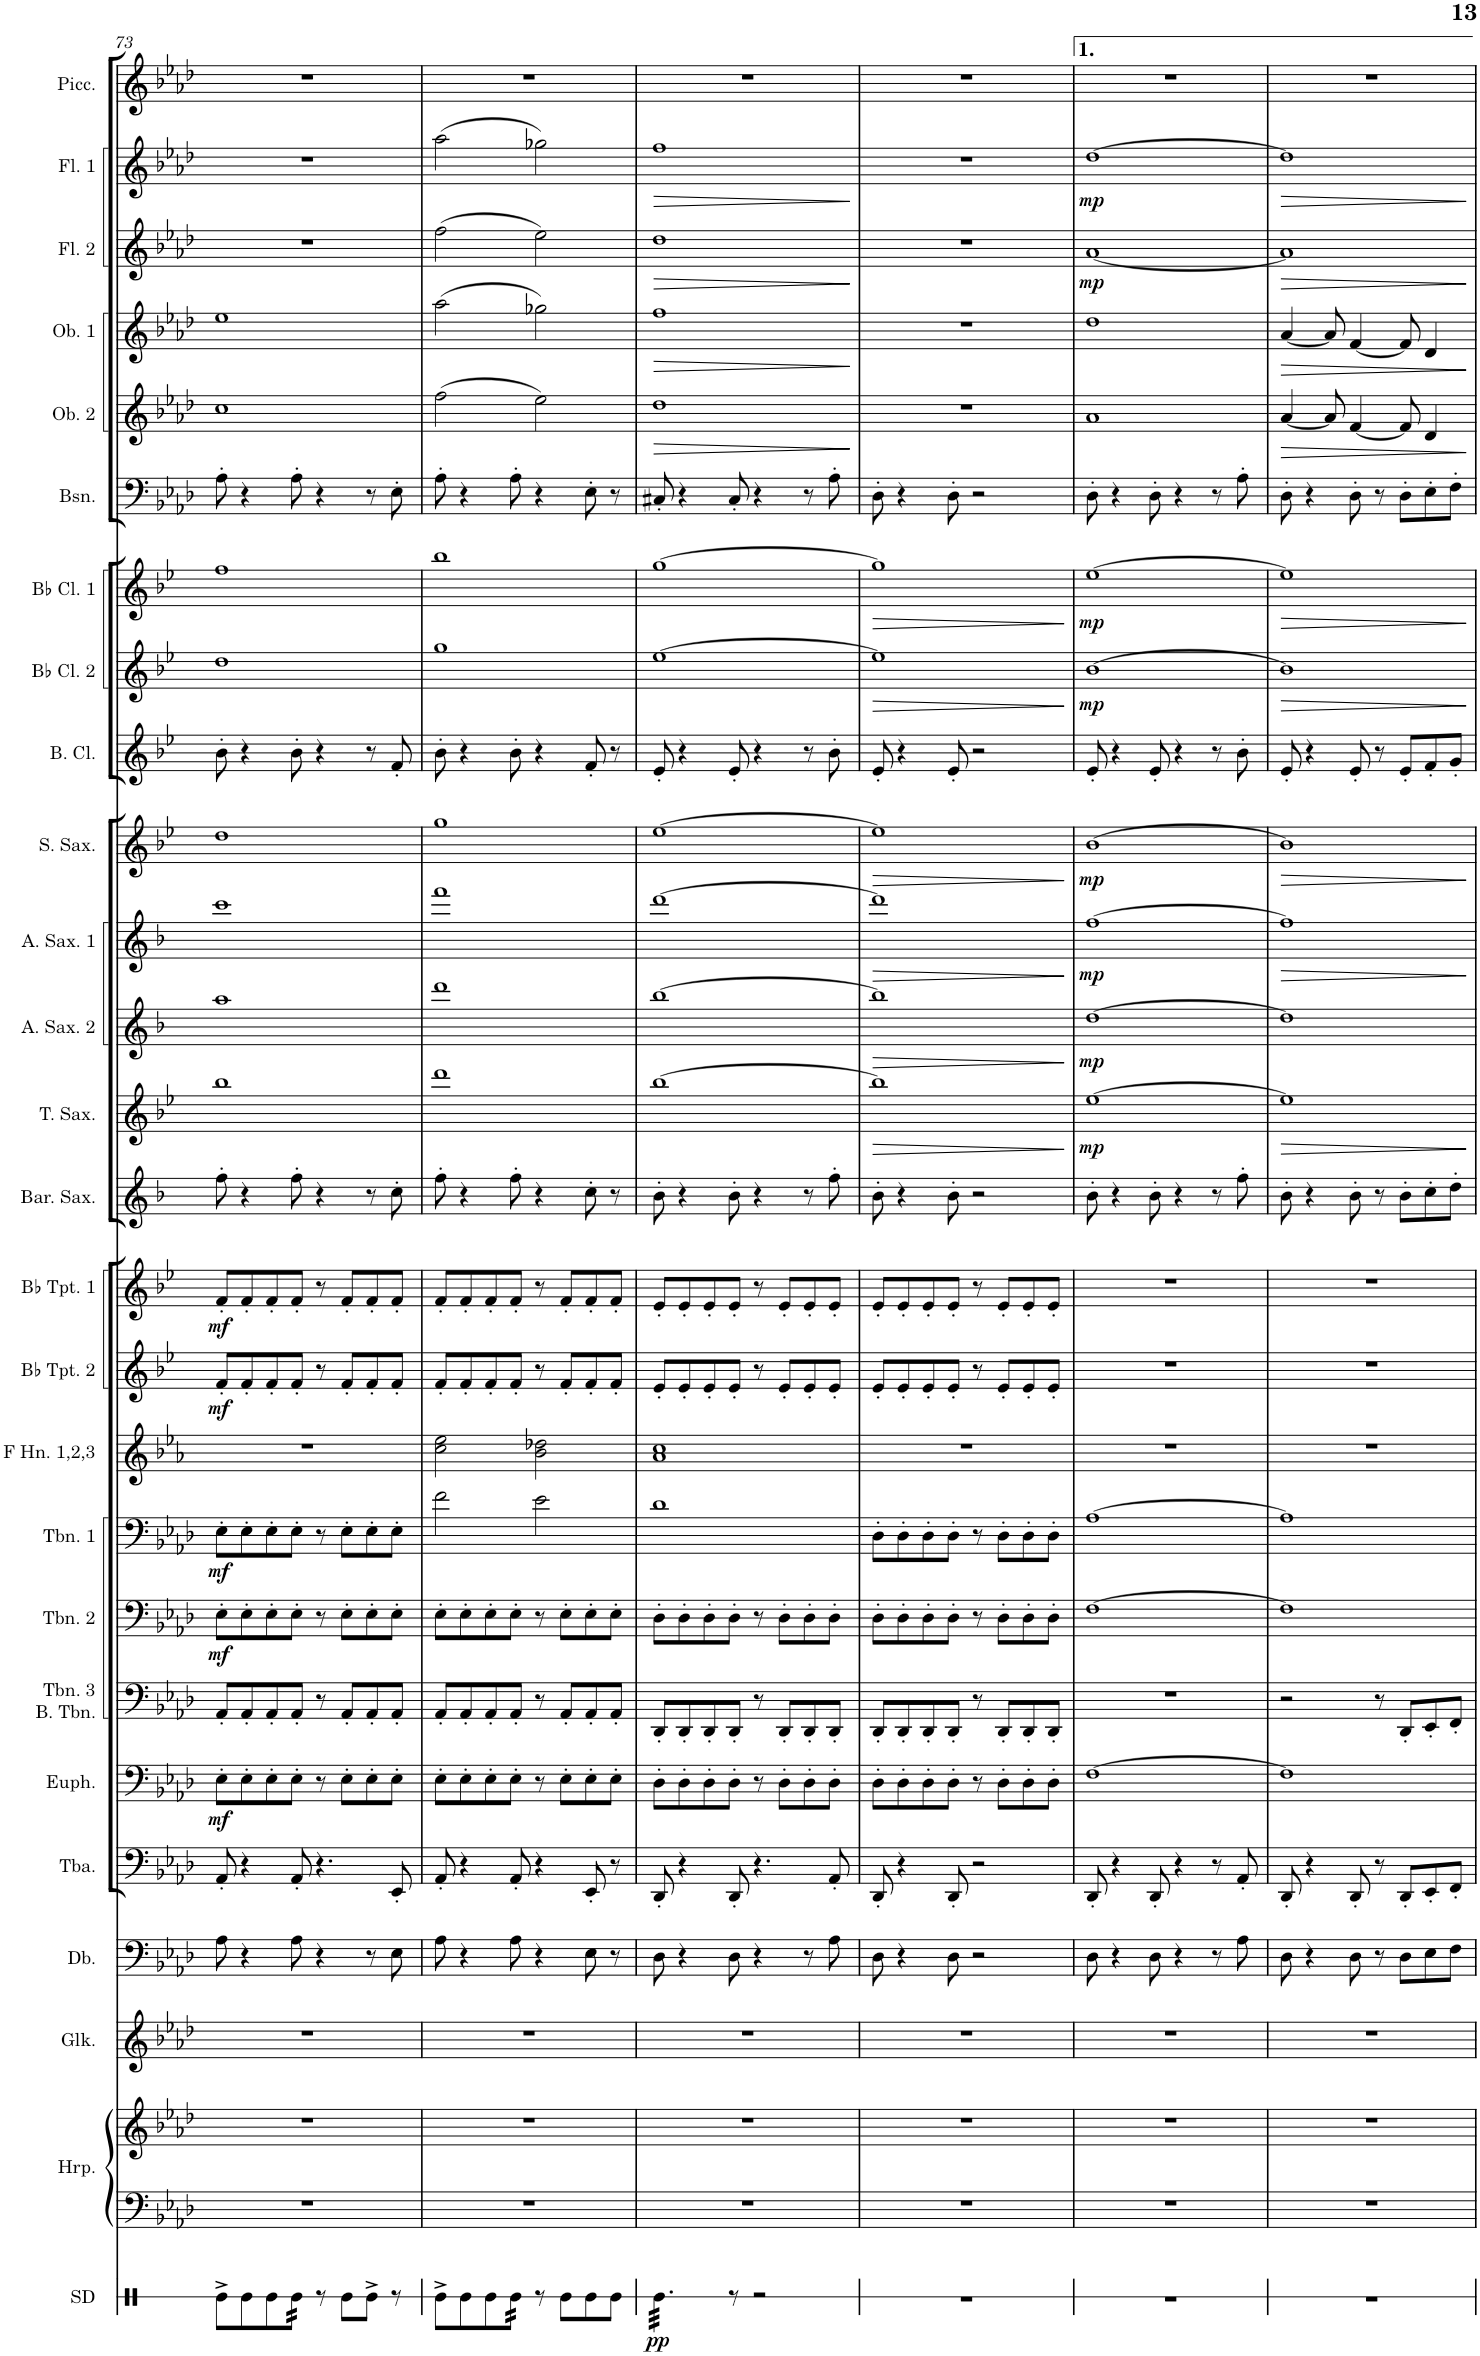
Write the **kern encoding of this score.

**kern	**dynam	**kern	**kern	**kern	**kern	**kern	**kern	**dynam	**kern	**kern	**dynam	**kern	**dynam	**kern	**kern	**dynam	**kern	**dynam	**kern	**kern	**dynam	**kern	**dynam	**kern	**dynam	**kern	**dynam	**kern	**kern	**dynam	**kern	**dynam	**kern	**kern	**dynam	**kern	**dynam	**kern	**dynam	**kern	**dynam	**kern
*part26	*part26	*part25	*part25	*part24	*part23	*part22	*part21	*part21	*part20	*part19	*part19	*part18	*part18	*part17	*part16	*part16	*part15	*part15	*part14	*part13	*part13	*part12	*part12	*part11	*part11	*part10	*part10	*part9	*part8	*part8	*part7	*part7	*part6	*part5	*part5	*part4	*part4	*part3	*part3	*part2	*part2	*part1
*staff27	*staff27	*staff26	*staff25	*staff24	*staff23	*staff22	*staff21	*staff21	*staff20	*staff19	*staff19	*staff18	*staff18	*staff17	*staff16	*staff16	*staff15	*staff15	*staff14	*staff13	*staff13	*staff12	*staff12	*staff11	*staff11	*staff10	*staff10	*staff9	*staff8	*staff8	*staff7	*staff7	*staff6	*staff5	*staff5	*staff4	*staff4	*staff3	*staff3	*staff2	*staff2	*staff1
*I"Snare Drum	*	*I"Harp	*	*I"Glockenspiel	*I"Double Bass	*I"Tuba	*I"Euphonium	*	*I"Trombone 3 &amp; Bass Trombone	*I"Trombone 2	*	*I"Trombone 1	*	*I"F Horn 1,2,3	*I"Bb Trumpet 2	*	*I"Bb Trumpet 1	*	*I"Baritone Saxophone	*I"Tenor Saxophone	*	*I"Alto Saxophone 2	*	*I"Alto Saxophone 1	*	*I"Soprano Saxophone	*	*I"Bass Clarinet	*I"Bb Clarinet 2	*	*I"Bb Clarinet 1	*	*I"Bassoon	*I"Oboe 2	*	*I"Oboe 1	*	*I"Flute 2	*	*I"Flute 1	*	*I"Piccolo
*I'SD	*	*I'Hrp.	*	*I'Glk.	*I'Db.	*I'Tba.	*I'Euph.	*	*I'Tbn. 3 B. Tbn.	*I'Tbn. 2	*	*I'Tbn. 1	*	*I'F Hn. 1,2,3	*I'Bb Tpt. 2	*	*I'Bb Tpt. 1	*	*I'Bar. Sax.	*I'T. Sax.	*	*I'A. Sax. 2	*	*I'A. Sax. 1	*	*I'S. Sax.	*	*I'B. Cl.	*I'Bb Cl. 2	*	*I'Bb Cl. 1	*	*I'Bsn.	*I'Ob. 2	*	*I'Ob. 1	*	*I'Fl. 2	*	*I'Fl. 1	*	*I'Picc.
!!LO:PB:g=z
*clefX	*	*clefF4	*clefG2	*clefG2	*clefF4	*clefF4	*clefF4	*	*clefF4	*clefF4	*	*clefF4	*	*clefG2	*clefG2	*	*clefG2	*	*clefG2	*clefG2	*	*clefG2	*	*clefG2	*	*clefG2	*	*clefG2	*clefG2	*	*clefG2	*	*clefF4	*clefG2	*	*clefG2	*	*clefG2	*	*clefG2	*	*clefG2
*	*	*	*	*Trd-14c-24	*Trd7c12	*	*	*	*	*	*	*	*	*Trd4c7	*Trd1c2	*	*Trd1c2	*	*Trd12c21	*Trd8c14	*	*Trd5c9	*	*Trd5c9	*	*Trd1c2	*	*Trd8c14	*Trd1c2	*	*Trd1c2	*	*	*	*	*	*	*	*	*	*	*Trd-7c-12
*k[]	*	*k[b-e-a-d-]	*k[b-e-a-d-]	*k[b-e-a-d-]	*k[b-e-a-d-]	*k[b-e-a-d-]	*k[b-e-a-d-]	*	*k[b-e-a-d-]	*k[b-e-a-d-]	*	*k[b-e-a-d-]	*	*k[b-e-a-]	*k[b-e-]	*	*k[b-e-]	*	*k[b-]	*k[b-e-]	*	*k[b-]	*	*k[b-]	*	*k[b-e-]	*	*k[b-e-]	*k[b-e-]	*	*k[b-e-]	*	*k[b-e-a-d-]	*k[b-e-a-d-]	*	*k[b-e-a-d-]	*	*k[b-e-a-d-]	*	*k[b-e-a-d-]	*	*k[b-e-a-d-]
*M4/4	*	*M4/4	*M4/4	*M4/4	*M4/4	*M4/4	*M4/4	*	*M4/4	*M4/4	*	*M4/4	*	*M4/4	*M4/4	*	*M4/4	*	*M4/4	*M4/4	*	*M4/4	*	*M4/4	*	*M4/4	*	*M4/4	*M4/4	*	*M4/4	*	*M4/4	*M4/4	*	*M4/4	*	*M4/4	*	*M4/4	*	*M4/4
=73	=73	=73	=73	=73	=73	=73	=73	=73	=73	=73	=73	=73	=73	=73	=73	=73	=73	=73	=73	=73	=73	=73	=73	=73	=73	=73	=73	=73	=73	=73	=73	=73	=73	=73	=73	=73	=73	=73	=73	=73	=73	=73
!	!	!	!	!	!	!	!	!LO:DY:b	!	!	!LO:DY:b	!	!LO:DY:b	!	!	!LO:DY:b	!	!LO:DY:b	!	!	!	!	!	!	!	!	!	!	!	!	!	!	!	!	!	!	!	!	!	!	!	!
8Re^\L	.	1r	1r	1r	8A-\	8AA-'/	8E-'\L	mf	8AA-'/L	8E-'\L	mf	8E-'\L	mf	1r	8f'/L	mf	8f'/L	mf	8ff'\	1bb-	.	1aa	.	1ccc	.	1dd	.	8b-'\	1dd	.	1ff	.	8A-'\	1cc	.	1ee-	.	1r	.	1r	.	1r
8Re\	.	.	.	.	4r	4r	8E-'\	.	8AA-'/	8E-'\	.	8E-'\	.	.	8f'/	.	8f'/	.	4r	.	.	.	.	.	.	.	.	4r	.	.	.	.	4r	.	.	.	.	.	.	.	.	.
8Re\	.	.	.	.	.	.	8E-'\	.	8AA-'/	8E-'\	.	8E-'\	.	.	8f'/	.	8f'/	.	.	.	.	.	.	.	.	.	.	.	.	.	.	.	.	.	.	.	.	.	.	.	.	.
*tremolo	*	*	*	*	*	*	*	*	*	*	*	*	*	*	*	*	*	*	*	*	*	*	*	*	*	*	*	*	*	*	*	*	*	*	*	*	*	*	*	*	*	*
32Re\	.	.	.	.	8A-\	8AA-'/	8E-'\J	.	8AA-'/J	8E-'\J	.	8E-'\J	.	.	8f'/J	.	8f'/J	.	8ff'\	.	.	.	.	.	.	.	.	8b-'\	.	.	.	.	8A-'\	.	.	.	.	.	.	.	.	.
32Re\	.	.	.	.	.	.	.	.	.	.	.	.	.	.	.	.	.	.	.	.	.	.	.	.	.	.	.	.	.	.	.	.	.	.	.	.	.	.	.	.	.	.
32Re\	.	.	.	.	.	.	.	.	.	.	.	.	.	.	.	.	.	.	.	.	.	.	.	.	.	.	.	.	.	.	.	.	.	.	.	.	.	.	.	.	.	.
32Re\JJJ	.	.	.	.	.	.	.	.	.	.	.	.	.	.	.	.	.	.	.	.	.	.	.	.	.	.	.	.	.	.	.	.	.	.	.	.	.	.	.	.	.	.
*Xtremolo	*	*	*	*	*	*	*	*	*	*	*	*	*	*	*	*	*	*	*	*	*	*	*	*	*	*	*	*	*	*	*	*	*	*	*	*	*	*	*	*	*	*
8r	.	.	.	.	4r	4.r	8r	.	8r	8r	.	8r	.	.	8r	.	8r	.	4r	.	.	.	.	.	.	.	.	4r	.	.	.	.	4r	.	.	.	.	.	.	.	.	.
8Re\L	.	.	.	.	.	.	8E-'\L	.	8AA-'/L	8E-'\L	.	8E-'\L	.	.	8f'/L	.	8f'/L	.	.	.	.	.	.	.	.	.	.	.	.	.	.	.	.	.	.	.	.	.	.	.	.	.
8Re^\J	.	.	.	.	8r	.	8E-'\	.	8AA-'/	8E-'\	.	8E-'\	.	.	8f'/	.	8f'/	.	8r	.	.	.	.	.	.	.	.	8r	.	.	.	.	8r	.	.	.	.	.	.	.	.	.
8r	.	.	.	.	8E-\	8EE-'/	8E-'\J	.	8AA-'/J	8E-'\J	.	8E-'\J	.	.	8f'/J	.	8f'/J	.	8cc'\	.	.	.	.	.	.	.	.	8f'/	.	.	.	.	8E-'\	.	.	.	.	.	.	.	.	.
=74	=74	=74	=74	=74	=74	=74	=74	=74	=74	=74	=74	=74	=74	=74	=74	=74	=74	=74	=74	=74	=74	=74	=74	=74	=74	=74	=74	=74	=74	=74	=74	=74	=74	=74	=74	=74	=74	=74	=74	=74	=74	=74
8Re^\L	.	1r	1r	1r	8A-\	8AA-'/	8E-'\L	.	8AA-'/L	8E-'\L	.	2f\	.	2cc\ 2ee-\	8f'/L	.	8f'/L	.	8ff'\	1ddd	.	1ddd	.	1fff	.	1gg	.	8b-'\	1gg	.	1bb-	.	8A-'\	(2ff\	.	(2aa-\	.	(2ff\	.	(2aa-\	.	1r
8Re\	.	.	.	.	4r	4r	8E-'\	.	8AA-'/	8E-'\	.	.	.	.	8f'/	.	8f'/	.	4r	.	.	.	.	.	.	.	.	4r	.	.	.	.	4r	.	.	.	.	.	.	.	.	.
8Re\	.	.	.	.	.	.	8E-'\	.	8AA-'/	8E-'\	.	.	.	.	8f'/	.	8f'/	.	.	.	.	.	.	.	.	.	.	.	.	.	.	.	.	.	.	.	.	.	.	.	.	.
*tremolo	*	*	*	*	*	*	*	*	*	*	*	*	*	*	*	*	*	*	*	*	*	*	*	*	*	*	*	*	*	*	*	*	*	*	*	*	*	*	*	*	*	*
32Re\	.	.	.	.	8A-\	8AA-'/	8E-'\J	.	8AA-'/J	8E-'\J	.	.	.	.	8f'/J	.	8f'/J	.	8ff'\	.	.	.	.	.	.	.	.	8b-'\	.	.	.	.	8A-'\	.	.	.	.	.	.	.	.	.
32Re\	.	.	.	.	.	.	.	.	.	.	.	.	.	.	.	.	.	.	.	.	.	.	.	.	.	.	.	.	.	.	.	.	.	.	.	.	.	.	.	.	.	.
32Re\	.	.	.	.	.	.	.	.	.	.	.	.	.	.	.	.	.	.	.	.	.	.	.	.	.	.	.	.	.	.	.	.	.	.	.	.	.	.	.	.	.	.
32Re\JJJ	.	.	.	.	.	.	.	.	.	.	.	.	.	.	.	.	.	.	.	.	.	.	.	.	.	.	.	.	.	.	.	.	.	.	.	.	.	.	.	.	.	.
*Xtremolo	*	*	*	*	*	*	*	*	*	*	*	*	*	*	*	*	*	*	*	*	*	*	*	*	*	*	*	*	*	*	*	*	*	*	*	*	*	*	*	*	*	*
8r	.	.	.	.	4r	4r	8r	.	8r	8r	.	2e-\	.	2b-\ 2dd-X\	8r	.	8r	.	4r	.	.	.	.	.	.	.	.	4r	.	.	.	.	4r	2ee-\)	.	2gg-X\)	.	2ee-\)	.	2gg-X\)	.	.
8Re\L	.	.	.	.	.	.	8E-'\L	.	8AA-'/L	8E-'\L	.	.	.	.	8f'/L	.	8f'/L	.	.	.	.	.	.	.	.	.	.	.	.	.	.	.	.	.	.	.	.	.	.	.	.	.
8Re\	.	.	.	.	8E-\	8EE-'/	8E-'\	.	8AA-'/	8E-'\	.	.	.	.	8f'/	.	8f'/	.	8cc'\	.	.	.	.	.	.	.	.	8f'/	.	.	.	.	8E-'\	.	.	.	.	.	.	.	.	.
8Re\J	.	.	.	.	8r	8r	8E-'\J	.	8AA-'/J	8E-'\J	.	.	.	.	8f'/J	.	8f'/J	.	8r	.	.	.	.	.	.	.	.	8r	.	.	.	.	8r	.	.	.	.	.	.	.	.	.
=75	=75	=75	=75	=75	=75	=75	=75	=75	=75	=75	=75	=75	=75	=75	=75	=75	=75	=75	=75	=75	=75	=75	=75	=75	=75	=75	=75	=75	=75	=75	=75	=75	=75	=75	=75	=75	=75	=75	=75	=75	=75	=75
!	!LO:DY:b	!	!	!	!	!	!	!	!	!	!	!	!	!	!	!	!	!	!	!	!	!	!	!	!	!	!	!	!	!	!	!	!	!	!LO:HP:b	!	!LO:HP:b	!	!LO:HP:b	!	!LO:HP:b	!
*tremolo	*	*	*	*	*	*	*	*	*	*	*	*	*	*	*	*	*	*	*	*	*	*	*	*	*	*	*	*	*	*	*	*	*	*	*	*	*	*	*	*	*	*
32Re\LLL	pp	1r	1r	1r	8D-\	8DD-'/	8D-'\L	.	8DD-'/L	8D-'\L	.	1d-	.	1a- 1cc	8e-'/L	.	8e-'/L	.	8b-'\	[1bb-	.	[1bb-	.	[1ddd	.	[1ee-	.	8e-'/	[1ee-	.	[1gg	.	8C#X'/	1dd-	>	1ff	>	1dd-	>	1ff	>	1r
32Re\	.	.	.	.	.	.	.	.	.	.	.	.	.	.	.	.	.	.	.	.	.	.	.	.	.	.	.	.	.	.	.	.	.	.	.	.	.	.	.	.	.	.
32Re\	.	.	.	.	.	.	.	.	.	.	.	.	.	.	.	.	.	.	.	.	.	.	.	.	.	.	.	.	.	.	.	.	.	.	.	.	.	.	.	.	.	.
32Re\	.	.	.	.	.	.	.	.	.	.	.	.	.	.	.	.	.	.	.	.	.	.	.	.	.	.	.	.	.	.	.	.	.	.	.	.	.	.	.	.	.	.
32Re\	.	.	.	.	4r	4r	8D-'\	.	8DD-'/	8D-'\	.	.	.	.	8e-'/	.	8e-'/	.	4r	.	.	.	.	.	.	.	.	4r	.	.	.	.	4r	.	.	.	.	.	.	.	.	.
32Re\	.	.	.	.	.	.	.	.	.	.	.	.	.	.	.	.	.	.	.	.	.	.	.	.	.	.	.	.	.	.	.	.	.	.	.	.	.	.	.	.	.	.
32Re\	.	.	.	.	.	.	.	.	.	.	.	.	.	.	.	.	.	.	.	.	.	.	.	.	.	.	.	.	.	.	.	.	.	.	.	.	.	.	.	.	.	.
32Re\	.	.	.	.	.	.	.	.	.	.	.	.	.	.	.	.	.	.	.	.	.	.	.	.	.	.	.	.	.	.	.	.	.	.	.	.	.	.	.	.	.	.
32Re\	.	.	.	.	.	.	8D-'\	.	8DD-'/	8D-'\	.	.	.	.	8e-'/	.	8e-'/	.	.	.	.	.	.	.	.	.	.	.	.	.	.	.	.	.	.	.	.	.	.	.	.	.
32Re\	.	.	.	.	.	.	.	.	.	.	.	.	.	.	.	.	.	.	.	.	.	.	.	.	.	.	.	.	.	.	.	.	.	.	.	.	.	.	.	.	.	.
32Re\	.	.	.	.	.	.	.	.	.	.	.	.	.	.	.	.	.	.	.	.	.	.	.	.	.	.	.	.	.	.	.	.	.	.	.	.	.	.	.	.	.	.
32Re\JJJ	.	.	.	.	.	.	.	.	.	.	.	.	.	.	.	.	.	.	.	.	.	.	.	.	.	.	.	.	.	.	.	.	.	.	.	.	.	.	.	.	.	.
*Xtremolo	*	*	*	*	*	*	*	*	*	*	*	*	*	*	*	*	*	*	*	*	*	*	*	*	*	*	*	*	*	*	*	*	*	*	*	*	*	*	*	*	*	*
8r	.	.	.	.	8D-\	8DD-'/	8D-'\J	.	8DD-'/J	8D-'\J	.	.	.	.	8e-'/J	.	8e-'/J	.	8b-'\	.	.	.	.	.	.	.	.	8e-'/	.	.	.	.	8C#'/	.	.	.	.	.	.	.	.	.
2r	.	.	.	.	4r	4.r	8r	.	8r	8r	.	.	.	.	8r	.	8r	.	4r	.	.	.	.	.	.	.	.	4r	.	.	.	.	4r	.	.	.	.	.	.	.	.	.
.	.	.	.	.	.	.	8D-'\L	.	8DD-'/L	8D-'\L	.	.	.	.	8e-'/L	.	8e-'/L	.	.	.	.	.	.	.	.	.	.	.	.	.	.	.	.	.	.	.	.	.	.	.	.	.
.	.	.	.	.	8r	.	8D-'\	.	8DD-'/	8D-'\	.	.	.	.	8e-'/	.	8e-'/	.	8r	.	.	.	.	.	.	.	.	8r	.	.	.	.	8r	.	.	.	.	.	.	.	.	.
.	.	.	.	.	8A-\	8AA-'/	8D-'\J	.	8DD-'/J	8D-'\J	.	.	.	.	8e-'/J	.	8e-'/J	.	8ff'\	.	.	.	.	.	.	.	.	8b-'\	.	.	.	.	8A-'\	.	.	.	.	.	.	.	.	.
.	.	.	.	.	.	.	.	.	.	.	.	.	.	.	.	.	.	.	.	.	.	.	.	.	.	.	.	.	.	.	.	.	.	.	]	.	]	.	]	.	]	.
=76	=76	=76	=76	=76	=76	=76	=76	=76	=76	=76	=76	=76	=76	=76	=76	=76	=76	=76	=76	=76	=76	=76	=76	=76	=76	=76	=76	=76	=76	=76	=76	=76	=76	=76	=76	=76	=76	=76	=76	=76	=76	=76
!	!	!	!	!	!	!	!	!	!	!	!	!	!	!	!	!	!	!	!	!	!LO:HP:b	!	!LO:HP:b	!	!LO:HP:b	!	!LO:HP:b	!	!	!LO:HP:b	!	!LO:HP:b	!	!	!	!	!	!	!	!	!	!
1r	.	1r	1r	1r	8D-\	8DD-'/	8D-'\L	.	8DD-'/L	8D-'\L	.	8D-'\L	.	1r	8e-'/L	.	8e-'/L	.	8b-'\	1bb-]	>	1bb-]	>	1ddd]	>	1ee-]	>	8e-'/	1ee-]	>	1gg]	>	8D-'\	1r	.	1r	.	1r	.	1r	.	1r
.	.	.	.	.	4r	4r	8D-'\	.	8DD-'/	8D-'\	.	8D-'\	.	.	8e-'/	.	8e-'/	.	4r	.	.	.	.	.	.	.	.	4r	.	.	.	.	4r	.	.	.	.	.	.	.	.	.
.	.	.	.	.	.	.	8D-'\	.	8DD-'/	8D-'\	.	8D-'\	.	.	8e-'/	.	8e-'/	.	.	.	.	.	.	.	.	.	.	.	.	.	.	.	.	.	.	.	.	.	.	.	.	.
.	.	.	.	.	8D-\	8DD-'/	8D-'\J	.	8DD-'/J	8D-'\J	.	8D-'\J	.	.	8e-'/J	.	8e-'/J	.	8b-'\	.	.	.	.	.	.	.	.	8e-'/	.	.	.	.	8D-'\	.	.	.	.	.	.	.	.	.
.	.	.	.	.	2r	2r	8r	.	8r	8r	.	8r	.	.	8r	.	8r	.	2r	.	.	.	.	.	.	.	.	2r	.	.	.	.	2r	.	.	.	.	.	.	.	.	.
.	.	.	.	.	.	.	8D-'\L	.	8DD-'/L	8D-'\L	.	8D-'\L	.	.	8e-'/L	.	8e-'/L	.	.	.	.	.	.	.	.	.	.	.	.	.	.	.	.	.	.	.	.	.	.	.	.	.
.	.	.	.	.	.	.	8D-'\	.	8DD-'/	8D-'\	.	8D-'\	.	.	8e-'/	.	8e-'/	.	.	.	.	.	.	.	.	.	.	.	.	.	.	.	.	.	.	.	.	.	.	.	.	.
.	.	.	.	.	.	.	8D-'\J	.	8DD-'/J	8D-'\J	.	8D-'\J	.	.	8e-'/J	.	8e-'/J	.	.	.	.	.	.	.	.	.	.	.	.	.	.	.	.	.	.	.	.	.	.	.	.	.
.	.	.	.	.	.	.	.	.	.	.	.	.	.	.	.	.	.	.	.	.	]	.	]	.	]	.	]	.	.	]	.	]	.	.	.	.	.	.	.	.	.	.
=77	=77	=77	=77	=77	=77	=77	=77	=77	=77	=77	=77	=77	=77	=77	=77	=77	=77	=77	=77	=77	=77	=77	=77	=77	=77	=77	=77	=77	=77	=77	=77	=77	=77	=77	=77	=77	=77	=77	=77	=77	=77	=77
!	!	!	!	!	!	!	!	!	!	!	!	!	!	!	!	!	!	!	!	!	!LO:DY:b	!	!LO:DY:b	!	!LO:DY:b	!	!LO:DY:b	!	!	!LO:DY:b	!	!LO:DY:b	!	!	!	!	!	!	!LO:DY:b	!	!LO:DY:b	!
1r	.	1r	1r	1r	8D-\	8DD-'/	[1F	.	1r	[1F	.	[1A-	.	1r	1r	.	1r	.	8b-'\	[1ee-	mp	[1dd	mp	[1ff	mp	[1b-	mp	8e-'/	[1b-	mp	[1ee-	mp	8D-'\	1a-	.	1dd-	.	[1a-	mp	[1dd-	mp	1r
.	.	.	.	.	4r	4r	.	.	.	.	.	.	.	.	.	.	.	.	4r	.	.	.	.	.	.	.	.	4r	.	.	.	.	4r	.	.	.	.	.	.	.	.	.
.	.	.	.	.	8D-\	8DD-'/	.	.	.	.	.	.	.	.	.	.	.	.	8b-'\	.	.	.	.	.	.	.	.	8e-'/	.	.	.	.	8D-'\	.	.	.	.	.	.	.	.	.
.	.	.	.	.	4r	4r	.	.	.	.	.	.	.	.	.	.	.	.	4r	.	.	.	.	.	.	.	.	4r	.	.	.	.	4r	.	.	.	.	.	.	.	.	.
.	.	.	.	.	8r	8r	.	.	.	.	.	.	.	.	.	.	.	.	8r	.	.	.	.	.	.	.	.	8r	.	.	.	.	8r	.	.	.	.	.	.	.	.	.
.	.	.	.	.	8A-\	8AA-'/	.	.	.	.	.	.	.	.	.	.	.	.	8ff'\	.	.	.	.	.	.	.	.	8b-'\	.	.	.	.	8A-'\	.	.	.	.	.	.	.	.	.
=78	=78	=78	=78	=78	=78	=78	=78	=78	=78	=78	=78	=78	=78	=78	=78	=78	=78	=78	=78	=78	=78	=78	=78	=78	=78	=78	=78	=78	=78	=78	=78	=78	=78	=78	=78	=78	=78	=78	=78	=78	=78	=78
!	!	!	!	!	!	!	!	!	!	!	!	!	!	!	!	!	!	!	!	!	!LO:HP:b	!	!	!	!LO:HP:b	!	!LO:HP:b	!	!	!LO:HP:b	!	!LO:HP:b	!	!	!LO:HP:b	!	!LO:HP:b	!	!LO:HP:b	!	!LO:HP:b	!
1r	.	1r	1r	1r	8D-\	8DD-'/	1F]	.	2r	1F]	.	1A-]	.	1r	1r	.	1r	.	8b-'\	1ee-]	>	1dd]	.	1ff]	>	1b-]	>	8e-'/	1b-]	>	1ee-]	>	8D-'\	[4a-/	>	[4a-/	>	1a-]	>	1dd-]	>	1r
.	.	.	.	.	4r	4r	.	.	.	.	.	.	.	.	.	.	.	.	4r	.	.	.	.	.	.	.	.	4r	.	.	.	.	4r	.	.	.	.	.	.	.	.	.
.	.	.	.	.	.	.	.	.	.	.	.	.	.	.	.	.	.	.	.	.	.	.	.	.	.	.	.	.	.	.	.	.	.	8a-/]	.	8a-/]	.	.	.	.	.	.
.	.	.	.	.	8D-\	8DD-'/	.	.	.	.	.	.	.	.	.	.	.	.	8b-'\	.	.	.	.	.	.	.	.	8e-'/	.	.	.	.	8D-'\	[4f/	.	[4f/	.	.	.	.	.	.
.	.	.	.	.	8r	8r	.	.	8r	.	.	.	.	.	.	.	.	.	8r	.	.	.	.	.	.	.	.	8r	.	.	.	.	8r	.	.	.	.	.	.	.	.	.
.	.	.	.	.	8D-\L	8DD-'/L	.	.	8DD-'/L	.	.	.	.	.	.	.	.	.	8b-'\L	.	.	.	.	.	.	.	.	8e-'/L	.	.	.	.	8D-'\L	8f/]	.	8f/]	.	.	.	.	.	.
.	.	.	.	.	8E-\	8EE-'/	.	.	8EE-'/	.	.	.	.	.	.	.	.	.	8cc'\	.	.	.	.	.	.	.	.	8f'/	.	.	.	.	8E-'\	4d-/	.	4d-/	.	.	.	.	.	.
.	.	.	.	.	8F\J	8FF'/J	.	.	8FF'/J	.	.	.	.	.	.	.	.	.	8dd'\J	.	.	.	.	.	.	.	.	8g'/J	.	.	.	.	8F'\J	.	.	.	.	.	.	.	.	.
.	.	.	.	.	.	.	.	.	.	.	.	.	.	.	.	.	.	.	.	.	]	.	.	.	]	.	]	.	.	]	.	]	.	.	]	.	]	.	]	.	]	.
=	=	=	=	=	=	=	=	=	=	=	=	=	=	=	=	=	=	=	=	=	=	=	=	=	=	=	=	=	=	=	=	=	=	=	=	=	=	=	=	=	=	=
*-	*-	*-	*-	*-	*-	*-	*-	*-	*-	*-	*-	*-	*-	*-	*-	*-	*-	*-	*-	*-	*-	*-	*-	*-	*-	*-	*-	*-	*-	*-	*-	*-	*-	*-	*-	*-	*-	*-	*-	*-	*-	*-
